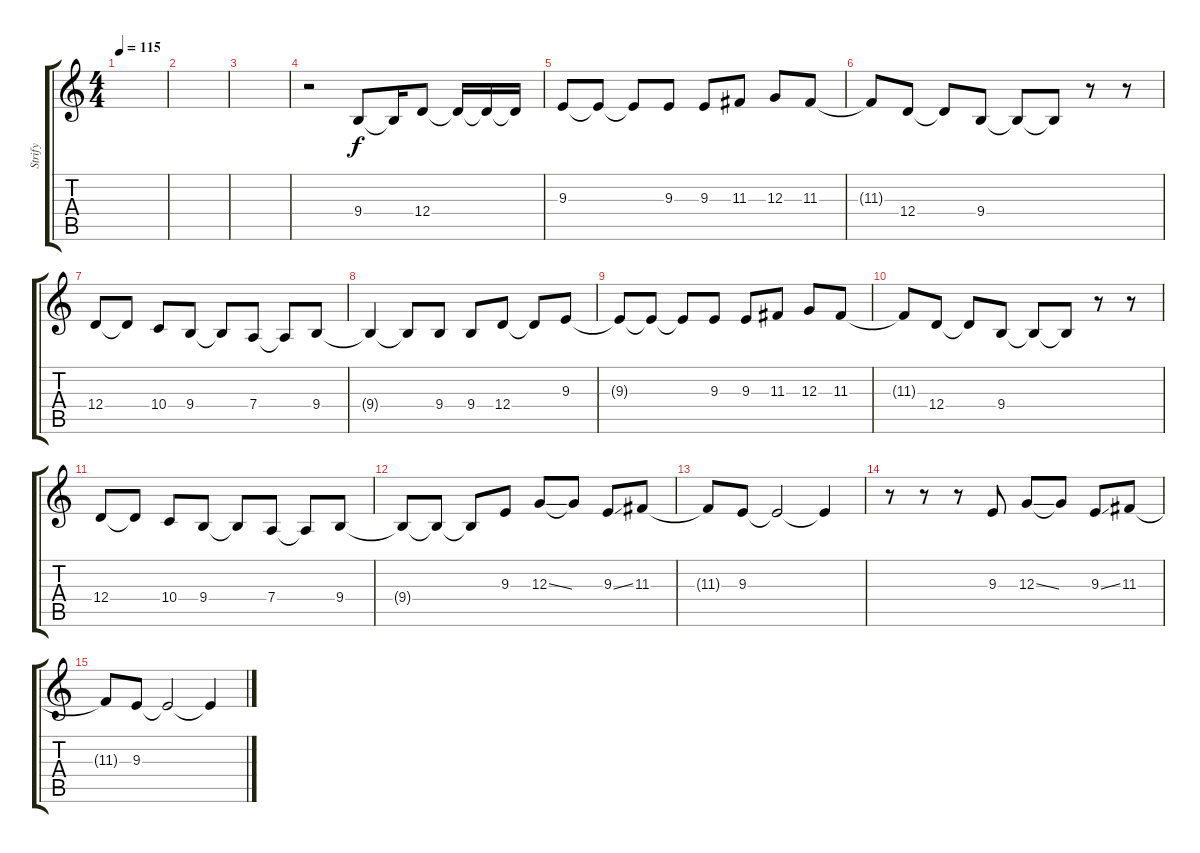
\track ("Strify " "Strify ") {instrument altosax}
\staff {score tabs}
\tuning (E4 B3 G3 D3 A2 E2) {hide}
\ts (4 4)
\tempo 115
\clef g2
\ks c
|
|
|
r.2 9.4.8 9.4{t}.16 12.4.8 12.4{t}.16 12.4{t}.16 12.4{t}.16 |
9.3.8 9.3{t}.8 9.3{t}.8 9.3.8 9.3.8 11.3.8 12.3.8 11.3.8 |
11.3{t}.8 12.4.8 12.4{t}.8 9.4.8 9.4{t}.8 9.4{t}.8 r.8 r.8 |
12.4.8 12.4{t}.8 10.4.8 9.4.8 9.4{t}.8 7.4.8 7.4{t}.8 9.4.8 |
9.4{t}.4 9.4{t}.8 9.4.8 9.4.8 12.4.8 12.4{t}.8 9.3.8 |
9.3{t}.8 9.3{t}.8 9.3{t}.8 9.3.8 9.3.8 11.3.8 12.3.8 11.3.8 |
11.3{t}.8 12.4.8 12.4{t}.8 9.4.8 9.4{t}.8 9.4{t}.8 r.8 r.8 |
12.4.8 12.4{t}.8 10.4.8 9.4.8 9.4{t}.8 7.4.8 7.4{t}.8 9.4.8 |
9.4{t}.8 9.4{t}.8 9.4{t}.8 9.3.8 12.3{ss}.8 12.3{t}.8 9.3{ss}.8 11.3.8 |
11.3{t}.8 9.3.8 9.3{t}.2 9.3{t}.4 |
r.8 r.8 r.8 9.3.8 12.3{ss}.8 12.3{t}.8 9.3{ss}.8 11.3.8 |
11.3{t}.8 9.3.8 9.3{t}.2 9.3{t}.4
